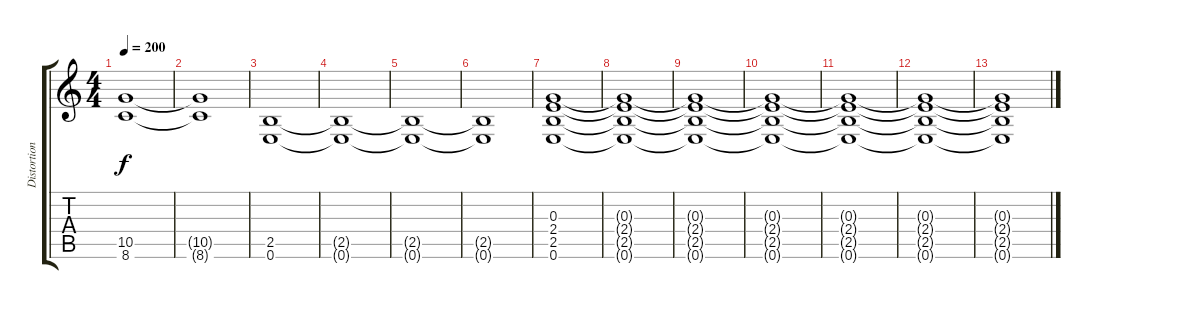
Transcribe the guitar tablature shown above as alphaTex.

\track ("Distortion Yoe" "Distortion") {instrument distortionguitar}
\staff {score tabs}
\tuning (E4 B3 G3 D3 A2 E2) {hide}
\ts (4 4)
\tempo 200
\clef g2
\ks c
(10.5{t} 8.6{t}).1{dy f} |
(10.5{t} 8.6{t}).1 |
(2.5 0.6).1 |
(2.5{t} 0.6{t}).1 |
(2.5{t} 0.6{t}).1 |
(2.5{t} 0.6{t}).1 |
(0.3 2.4 2.5 0.6).1{volume 3} |
(0.3{t} 2.4{t} 2.5{t} 0.6{t}).1 |
(0.3{t} 2.4{t} 2.5{t} 0.6{t}).1 |
(0.3{t} 2.4{t} 2.5{t} 0.6{t}).1 |
(0.3{t} 2.4{t} 2.5{t} 0.6{t}).1{volume 0} |
(0.3{t} 2.4{t} 2.5{t} 0.6{t}).1 |
(0.3{t} 2.4{t} 2.5{t} 0.6{t}).1
